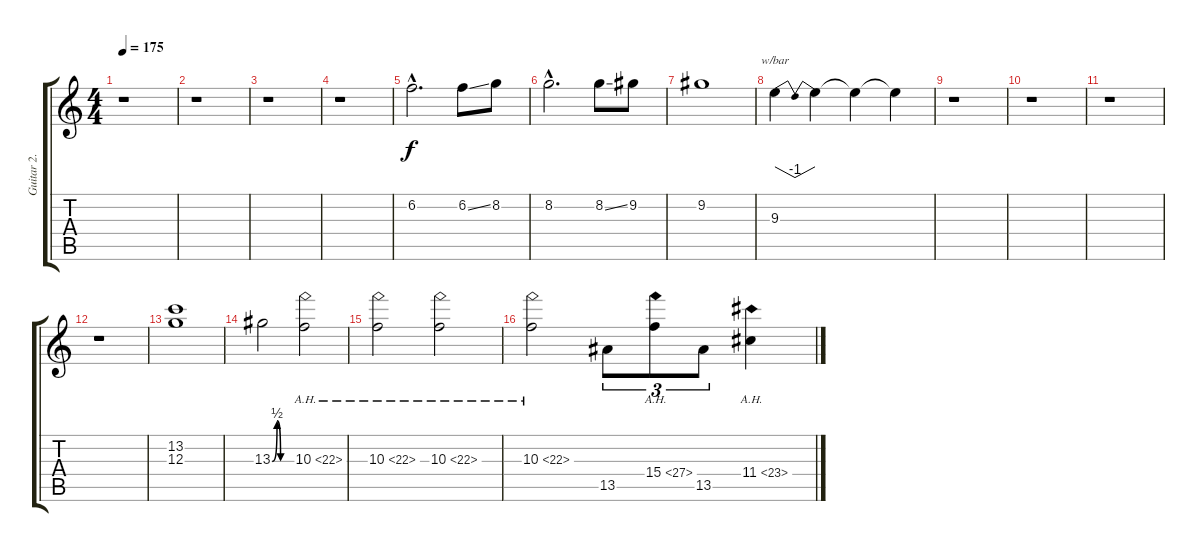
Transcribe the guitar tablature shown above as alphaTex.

\track ("Guitar 2." "Guitar 2.") {instrument overdrivenguitar}
\staff {score tabs}
\tuning (E4 B3 G3 D3 A2 E2) {hide}
\ts (4 4)
\tempo 175
\clef g2
\ks c
r.1{dy f} |
r.1 |
r.1 |
r.1 |
6.2{hac}.2{d} 6.2{ss}.8 8.2.8 |
8.2{hac}.2{d} 8.2{ss}.8 9.2.8 |
9.2.1 |
9.3.4{tbe (dip default 0 0 30 -4 60 0)} 9.3{t}.4 9.3{t}.4 9.3{t}.4 |
r.1 |
r.1 |
r.1 |
r.1 |
(13.2 12.3).1 |
13.3{be (custom 0 0 15 2 26 0 45 0 60 0)}.2 10.3{ah 12}.2 |
10.3{ah 12}.2 10.3{ah 12}.2 |
10.3{ah 12}.2 13.5.8{tu (3 2)} 15.4{ah 12}.8{tu (3 2)} 13.5.8{tu (3 2)} 11.4{ah 12}.4
